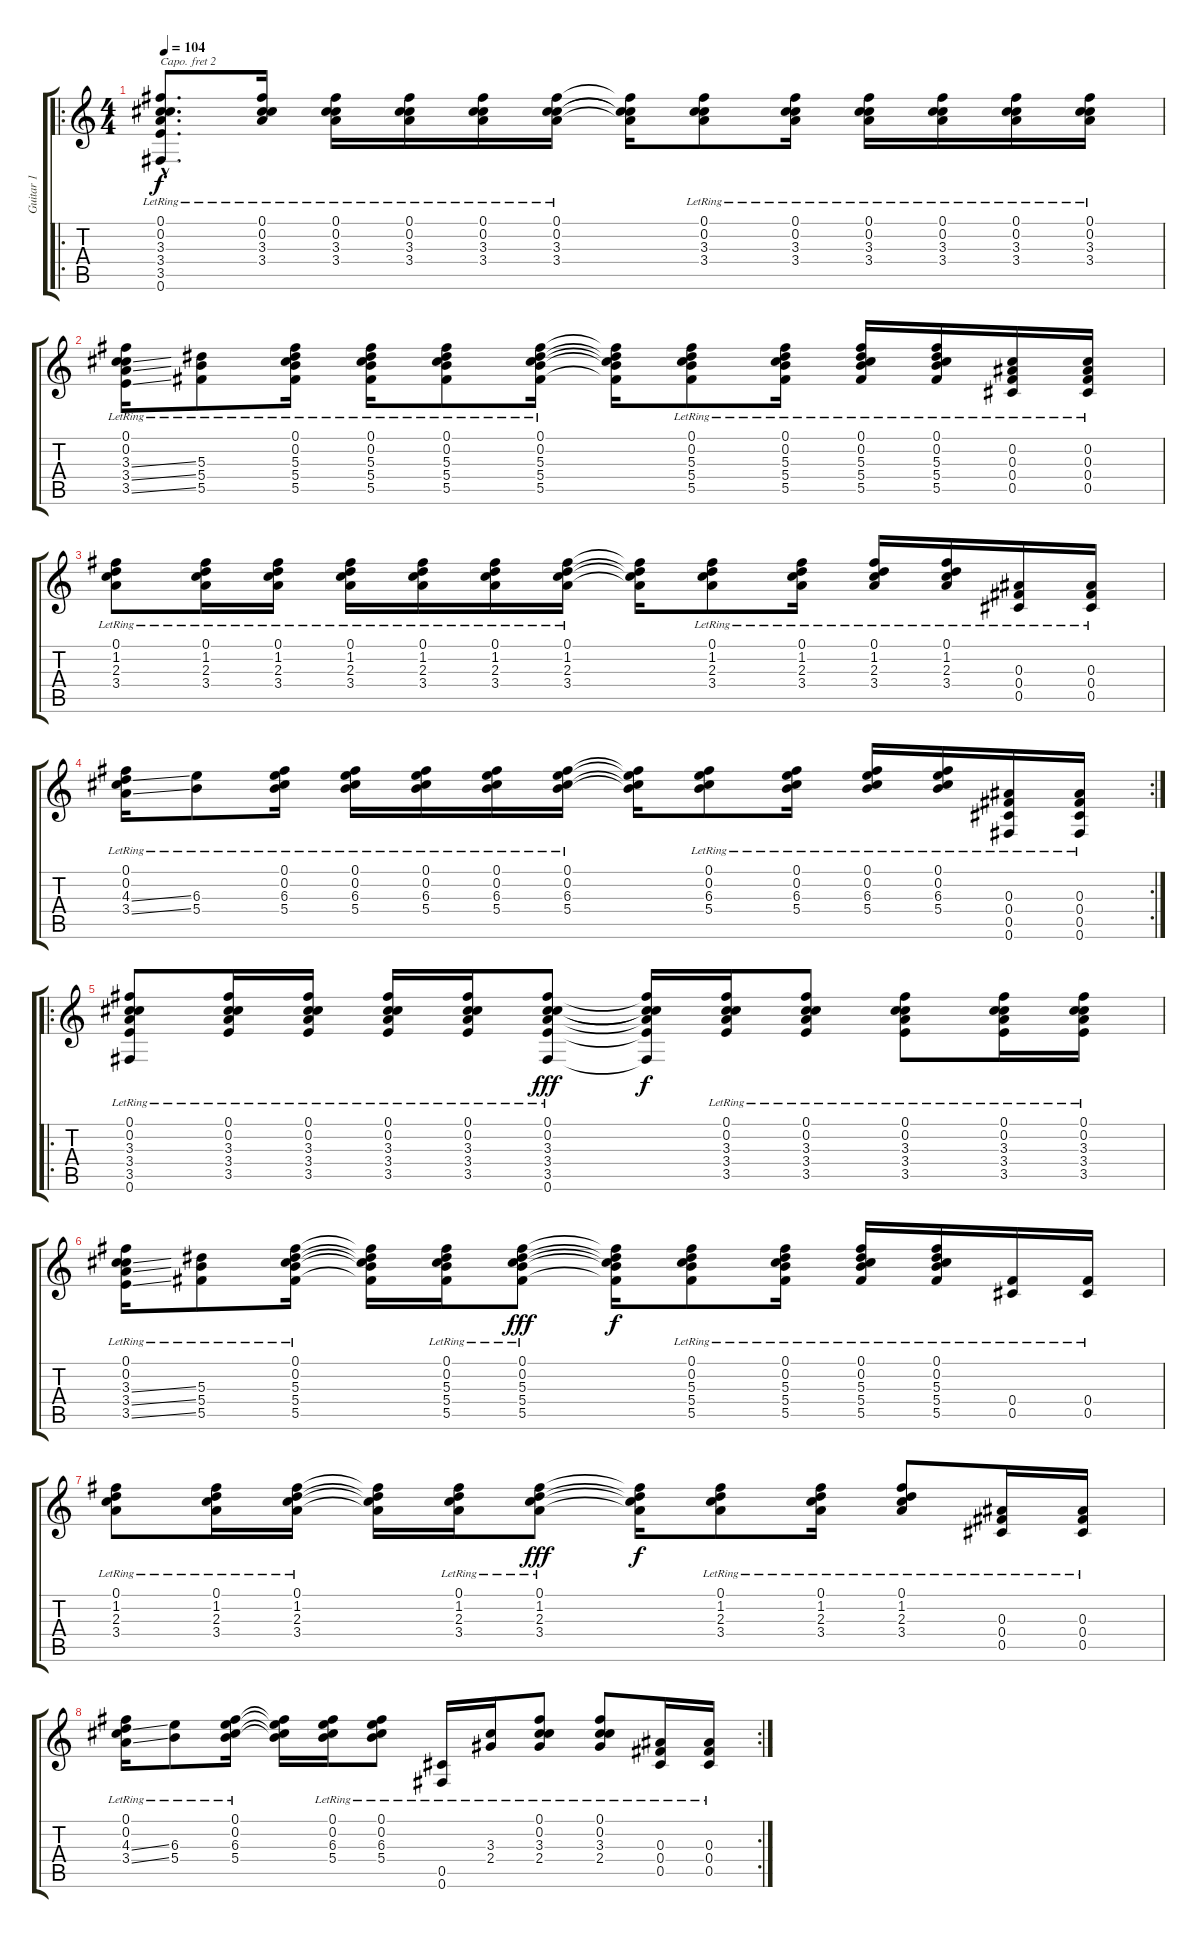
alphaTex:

\track ("Guitar 1" "Guitar 1") {instrument acousticguitarsteel}
\staff {score tabs}
\capo 2
\tuning (E4 B3 Ab3 E3 B2 E2) {hide}
\ro
\ts (4 4)
\tempo 104
\clef g2
\ks c
(0.1{hac lr} 0.2{hac lr} 3.3{hac lr} 3.4{hac lr} 3.5{hac lr} 0.6{hac lr}).8{d dy f instrument acousticguitarsteel} (0.1{lr} 0.2{lr} 3.3{lr} 3.4{lr}).16 (0.1{lr} 0.2{lr} 3.3{lr} 3.4{lr}).16 (0.1{lr} 0.2{lr} 3.3{lr} 3.4{lr}).16 (0.1{lr} 0.2{lr} 3.3{lr} 3.4{lr}).16 (0.1{lr} 0.2{lr} 3.3{lr} 3.4{lr}).16 (0.1{t} 0.2{t} 3.3{t} 3.4{t}).16 (0.1{lr} 0.2{lr} 3.3{lr} 3.4{lr}).8 (0.1{lr} 0.2{lr} 3.3{lr} 3.4{lr}).16 (0.1{lr} 0.2{lr} 3.3{lr} 3.4{lr}).16 (0.1{lr} 0.2{lr} 3.3{lr} 3.4{lr}).16 (0.1{lr} 0.2{lr} 3.3{lr} 3.4{lr}).16 (0.1{lr} 0.2{lr} 3.3{lr} 3.4{lr}).16 |
(0.1{lr} 0.2{lr} 3.3{ss} 3.4{ss} 3.5{ss}).16 (5.3{lr} 5.4{lr} 5.5{lr}).8 (0.1{lr} 0.2{lr} 5.3{lr} 5.4{lr} 5.5{lr}).16 (0.1{lr} 0.2{lr} 5.3{lr} 5.4{lr} 5.5{lr}).16 (0.1{lr} 0.2{lr} 5.3{lr} 5.4{lr} 5.5{lr}).8 (0.1{lr} 0.2{lr} 5.3{lr} 5.4{lr} 5.5{lr}).16 (0.1{t} 0.2{t} 5.3{t} 5.4{t} 5.5{t}).16 (0.1{lr} 0.2{lr} 5.3{lr} 5.4{lr} 5.5{lr}).8 (0.1{lr} 0.2{lr} 5.3{lr} 5.4{lr} 5.5{lr}).16 (0.1{lr} 0.2{lr} 5.3{lr} 5.4{lr} 5.5{lr}).16 (0.1{lr} 0.2{lr} 5.3{lr} 5.4{lr} 5.5{lr}).16 (0.2{lr} 0.3{lr} 0.4{lr} 0.5{lr}).16 (0.2{lr} 0.3{lr} 0.4{lr} 0.5{lr}).16 |
(0.1{lr} 1.2{lr} 2.3{lr} 3.4{lr}).8 (0.1{lr} 1.2{lr} 2.3{lr} 3.4{lr}).16 (0.1{lr} 1.2{lr} 2.3{lr} 3.4{lr}).16 (0.1{lr} 1.2{lr} 2.3{lr} 3.4{lr}).16 (0.1{lr} 1.2{lr} 2.3{lr} 3.4{lr}).16 (0.1{lr} 1.2{lr} 2.3{lr} 3.4{lr}).16 (0.1{lr} 1.2{lr} 2.3{lr} 3.4{lr}).16 (0.1{t} 1.2{t} 2.3{t} 3.4{t}).16 (0.1{lr} 1.2{lr} 2.3{lr} 3.4{lr}).8 (0.1{lr} 1.2{lr} 2.3{lr} 3.4{lr}).16 (0.1{lr} 1.2{lr} 2.3{lr} 3.4{lr}).16 (0.1{lr} 1.2{lr} 2.3{lr} 3.4{lr}).16 (0.3{lr} 0.4{lr} 0.5{lr}).16 (0.3{lr} 0.4{lr} 0.5{lr}).16 |
\rc 2
(0.1{lr} 0.2{lr} 4.3{ss} 3.4{ss}).16 (6.3{lr} 5.4{lr}).8 (0.1{lr} 0.2{lr} 6.3{lr} 5.4{lr}).16 (0.1{lr} 0.2{lr} 6.3{lr} 5.4{lr}).16 (0.1{lr} 0.2{lr} 6.3{lr} 5.4{lr}).16 (0.1{lr} 0.2{lr} 6.3{lr} 5.4{lr}).16 (0.1{lr} 0.2{lr} 6.3{lr} 5.4{lr}).16 (0.1{t} 0.2{t} 6.3{t} 5.4{t}).16 (0.1{lr} 0.2{lr} 6.3{lr} 5.4{lr}).8 (0.1{lr} 0.2{lr} 6.3{lr} 5.4{lr}).16 (0.1{lr} 0.2{lr} 6.3{lr} 5.4{lr}).16 (0.1{lr} 0.2{lr} 6.3{lr} 5.4{lr}).16 (0.3{lr} 0.4{lr} 0.5{lr} 0.6{lr}).16 (0.3{lr} 0.4{lr} 0.5{lr} 0.6{lr}).16 |
\ro
(0.1{lr} 0.2{lr} 3.3{lr} 3.4{lr} 3.5{lr} 0.6{lr}).8 (0.1{lr} 0.2{lr} 3.3{lr} 3.4{lr} 3.5{lr}).16 (0.1{lr} 0.2{lr} 3.3{lr} 3.4{lr} 3.5{lr}).16 (0.1{lr} 0.2{lr} 3.3{lr} 3.4{lr} 3.5{lr}).16 (0.1{lr} 0.2{lr} 3.3{lr} 3.4{lr} 3.5{lr}).16 (0.1{lr} 0.2{lr} 3.3{lr} 3.4{lr} 3.5{lr} 0.6{lr}).8{dy fff} (0.1{t} 0.2{t} 3.3{t} 3.4{t} 3.5{t} 0.6{t}).16{dy f} (0.1{lr} 0.2{lr} 3.3{lr} 3.4{lr} 3.5{lr}).16 (0.1{lr} 0.2{lr} 3.3{lr} 3.4{lr} 3.5{lr}).8 (0.1{lr} 0.2{lr} 3.3{lr} 3.4{lr} 3.5{lr}).8 (0.1{lr} 0.2{lr} 3.3{lr} 3.4{lr} 3.5{lr}).16 (0.1{lr} 0.2{lr} 3.3{lr} 3.4{lr} 3.5{lr}).16 |
(0.1{lr} 0.2{lr} 3.3{ss} 3.4{ss} 3.5{ss}).16 (5.3{lr} 5.4{lr} 5.5{lr}).8 (0.1{lr} 0.2{lr} 5.3{lr} 5.4{lr} 5.5{lr}).16 (0.1{t} 0.2{t} 5.3{t} 5.4{t} 5.5{t}).16 (0.1{lr} 0.2{lr} 5.3{lr} 5.4{lr} 5.5{lr}).16 (0.1{lr} 0.2{lr} 5.3{lr} 5.4{lr} 5.5{lr}).8{dy fff} (0.1{t} 0.2{t} 5.3{t} 5.4{t} 5.5{t}).16{dy f} (0.1{lr} 0.2{lr} 5.3{lr} 5.4{lr} 5.5{lr}).8 (0.1{lr} 0.2{lr} 5.3{lr} 5.4{lr} 5.5{lr}).16 (0.1{lr} 0.2{lr} 5.3{lr} 5.4{lr} 5.5{lr}).16 (0.1{lr} 0.2{lr} 5.3{lr} 5.4{lr} 5.5{lr}).16 (0.4{lr} 0.5{lr}).16 (0.4{lr} 0.5{lr}).16 |
(0.1{lr} 1.2{lr} 2.3{lr} 3.4{lr}).8 (0.1{lr} 1.2{lr} 2.3{lr} 3.4{lr}).16 (0.1{lr} 1.2{lr} 2.3{lr} 3.4{lr}).16 (0.1{t} 1.2{t} 2.3{t} 3.4{t}).16 (0.1{lr} 1.2{lr} 2.3{lr} 3.4{lr}).16 (0.1{lr} 1.2{lr} 2.3{lr} 3.4{lr}).8{dy fff} (0.1{t} 1.2{t} 2.3{t} 3.4{t}).16{dy f} (0.1{lr} 1.2{lr} 2.3{lr} 3.4{lr}).8 (0.1{lr} 1.2{lr} 2.3{lr} 3.4{lr}).16 (0.1{lr} 1.2{lr} 2.3{lr} 3.4{lr}).8 (0.3{lr} 0.4{lr} 0.5{lr}).16 (0.3{lr} 0.4{lr} 0.5{lr}).16 |
\rc 2
(0.1{lr} 0.2{lr} 4.3{ss} 3.4{ss}).16 (6.3{lr} 5.4{lr}).8 (0.1{lr} 0.2{lr} 6.3{lr} 5.4{lr}).16 (0.1{t} 0.2{t} 6.3{t} 5.4{t}).16 (0.1{lr} 0.2{lr} 6.3{lr} 5.4{lr}).16 (0.1{lr} 0.2{lr} 6.3{lr} 5.4{lr}).8 (0.5{lr} 0.6{lr}).16 (3.3{lr} 2.4{lr}).16 (0.1{lr} 0.2{lr} 3.3{lr} 2.4{lr}).8 (0.1{lr} 0.2{lr} 3.3{lr} 2.4{lr}).8 (0.3{lr} 0.4{lr} 0.5{lr}).16 (0.3{lr} 0.4{lr} 0.5{lr}).16
